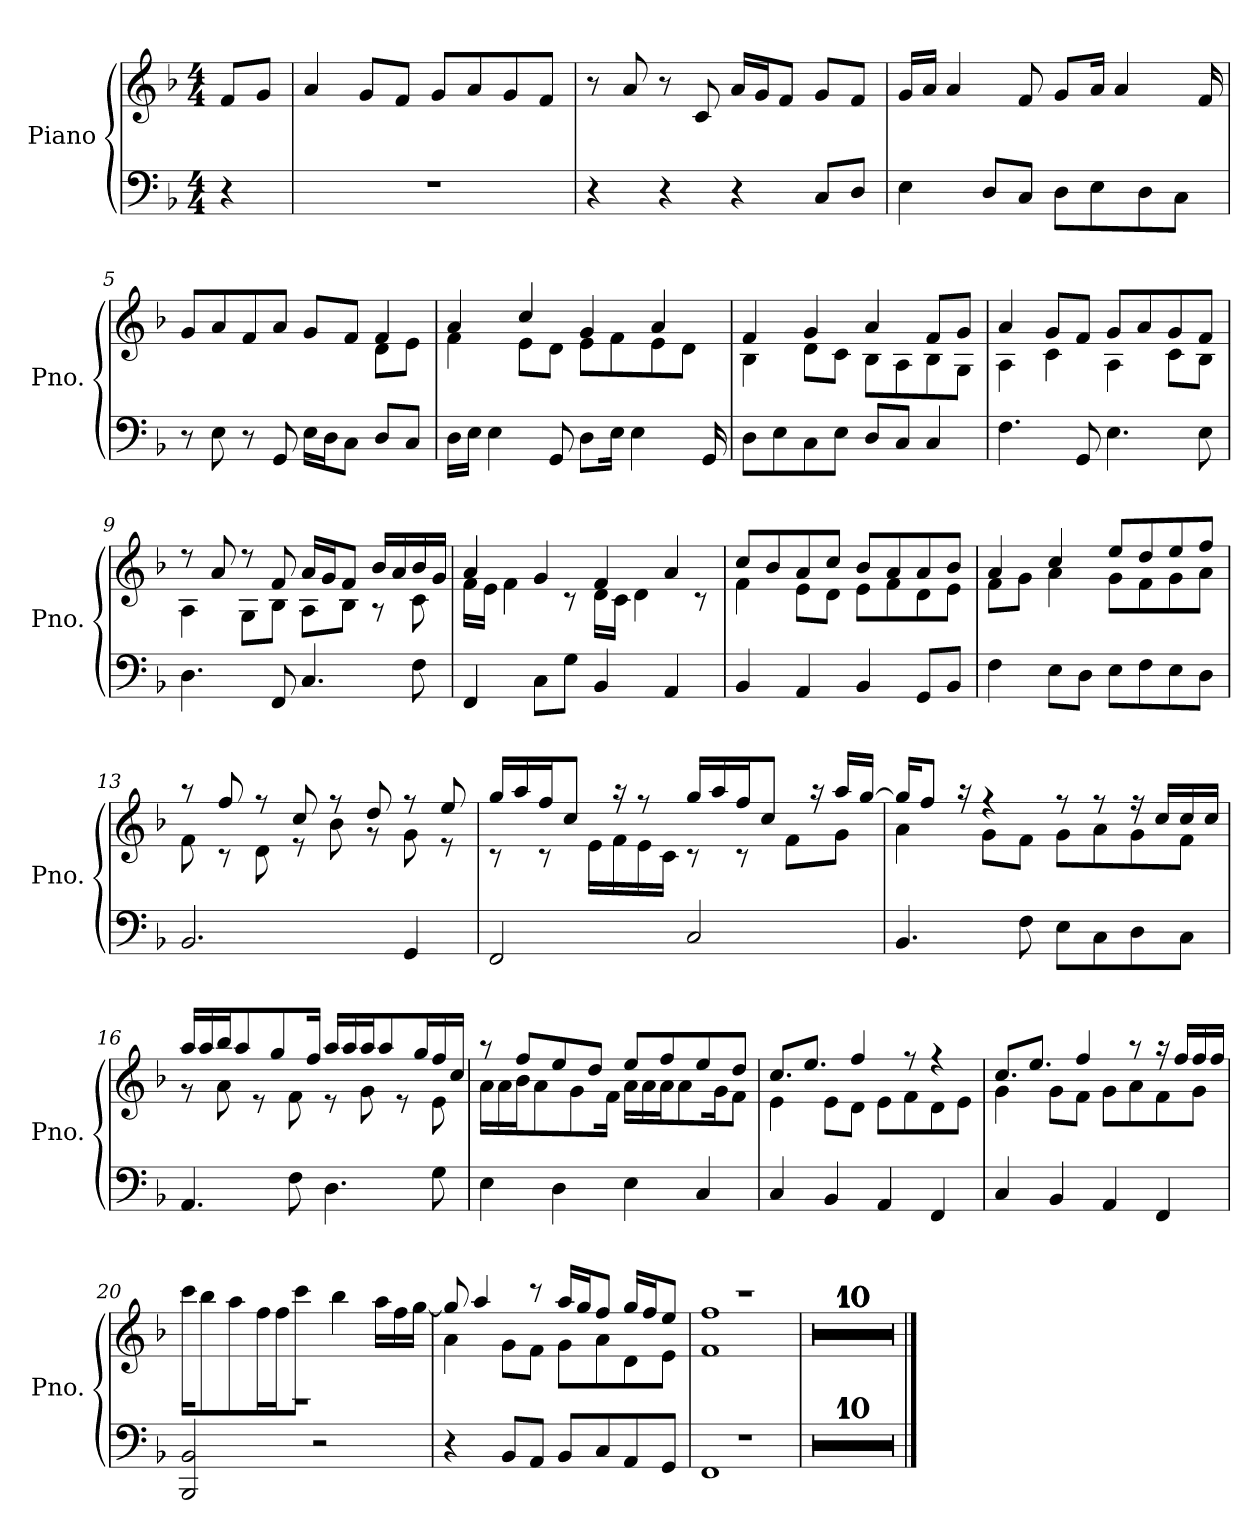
**kern	**kern
*part1	*part1
*staff2	*staff1
*I"Piano	*
*I'Pno.	*
*clefF4	*clefG2
*k[b-]	*k[b-]
*M4/4	*M4/4
*MM80	*MM80
=1	=1
4r	8f/L
.	8g/J
=2	=2
1r	4a/
.	8g/L
.	8f/J
.	8g/L
.	8a/
.	8g/
.	8f/J
=3	=3
4r	8r
.	8a/
4r	8r
.	8c/
4r	16a/LL
.	16g/J
.	8f/J
8C/L	8g/L
8D/J	8f/J
=4	=4
4E\	16g/LL
.	16a/JJ
.	4a/
8D/L	.
8C/J	8f/
8D\L	8g/L
8E\	16a/Jk
.	4a/
8D\	.
8C\J	.
.	16f/
=5	=5
*	*^
8r	8g/L	2.ryy
8E\	8a/	.
8r	8f/	.
8GG/	8a/J	.
16E\LL	8g/L	.
16D\J	.	.
8C\J	8f/J	.
8D/L	4f/	8d\L
8C/J	.	8e\J
!!LO:LB:g=z	!!
=6	=6	=6
16D\LL	4a/	4f\
16E\JJ	.	.
4E\	.	.
.	4cc/	8e\L
8GG/	.	8d\J
8D\L	4g/	8e\L
16E\Jk	.	8f\
4E\	.	.
.	4a/	8e\
.	.	8d\J
16GG/	.	.
=7	=7	=7
8D\L	4f/	4B-\
8E\	.	.
8C\	4g/	8d\L
8E\J	.	8c\J
8D/L	4a/	8B-\L
8C/J	.	8A\
4C/	8f/L	8B-\
.	8g/J	8G\J
=8	=8	=8
4.F\	4a/	4A\
.	8g/L	4c\
8GG/	8f/J	.
4.E\	8g/L	4A\
.	8a/	.
.	8g/	8c\L
8E\	8f/J	8B-\J
=9	=9	=9
4.D\	8r	4A\
.	8a/	.
.	8r	8G\L
8FF/	8f/	8B-\J
4.C/	16a/LL	8A\L
.	16g/J	.
.	8f/J	8B-\J
.	16b-/LL	8r
.	16a/	.
8F\	16b-/	8c\
.	16g/JJ	.
!!LO:LB:g=z	!!
=10	=10	=10
4FF/	4a/	16f\LL
.	.	16e\JJ
.	.	4f\
8C\L	4g/	.
8G\J	.	8r
4BB-/	4f/	16d\LL
.	.	16c\JJ
.	.	4d\
4AA/	4a/	.
.	.	8r
=11	=11	=11
4BB-/	8cc/L	4f\
.	8b-/	.
4AA/	8a/	8e\L
.	8cc/J	8d\J
4BB-/	8b-/L	8e\L
.	8a/	8f\
8GG/L	8a/	8d\
8BB-/J	8b-/J	8e\J
=12	=12	=12
4F\	4a/	8f\L
.	.	8g\J
8E\L	4cc/	4a\
8D\J	.	.
8E\L	8ee/L	8g\L
8F\	8dd/	8f\
8E\	8ee/	8g\
8D\J	8ff/J	8a\J
=13	=13	=13
2.BB-/	8r	8f\
.	8ff/	8r
.	8r	8d\
.	8cc/	8r
.	8r	8b-\
.	8dd/	8r
4GG/	8r	8g\
.	8ee/	8r
!!LO:LB:g=z	!!
=14	=14	=14
2FF/	16gg/LL	8r
.	16aa/	.
.	16ff/J	8r
.	8cc/J	.
.	.	16e\LL
.	16r	16f\
.	8r	16e\
.	.	16c\JJ
2C/	16gg/LL	8r
.	16aa/	.
.	16ff/J	8r
.	8cc/J	.
.	.	8f\L
.	16r	.
.	16aa/LL	8g\J
.	[16gg/JJ	.
=15	=15	=15
4.BB-/	16gg/KL]	4a\
.	8ff/J	.
.	16r	.
.	4r	8g\L
8F\	.	8f\J
8E\L	8r	8g\L
8C\	8r	8a\
8D\	16r	8g\
.	16cc/LL	.
8C\J	16cc/	8f\J
.	16cc/JJ	.
=16	=16	=16
4.AA/	16aa/LL	8r
.	16aa/	.
.	16bb-/J	8a\
.	8aa/	.
.	.	8r
.	8gg/	.
8F\	.	8f\
.	16ff/Jk	.
4.D\	16aa/LL	8r
.	16aa/	.
.	16aa/J	8g\
.	8aa/	.
.	.	8r
.	16gg/L	.
8G\	16ff/	8e\
.	16cc/JJ	.
!!LO:LB:g=z	!!
=17	=17	=17
4E\	8r	16a\LL
.	.	16a\
.	8ff/L	16b-\J
.	.	8a\
4D\	8ee/	.
.	.	8g\
.	8dd/J	.
.	.	16f\Jk
4E\	8ee/L	16a\LL
.	.	16a\
.	8ff/	16a\J
.	.	8a\
4C/	8ee/	.
.	.	16g\K
.	8dd/J	8f\J
=18	=18	=18
4C/	8.cc/L	4e\
.	8.ee/J	.
4BB-/	.	8e\L
.	4ff/	8d\J
4AA/	.	8e\L
.	8r	8f\
4FF/	4r	8d\
.	.	8e\J
=19	=19	=19
4C/	8.cc/L	4g\
.	8.ee/J	.
4BB-/	.	8g\L
.	4ff/	8f\J
4AA/	.	8g\L
.	8r	8a\
4FF/	16r	8f\
.	16ff/LL	.
.	16ff/	8g\J
.	16ff/JJ	.
=20	=20	=20
2BBB-/ 2BB-/	1rD	16ccc\KL
.	.	8bb-\
.	.	8aa\
.	.	16ff\L
.	.	16ff\J
.	.	8ccc\J
2r	.	.
.	.	4bb-\
.	.	16aa\LL
.	.	16ff\
.	.	[16gg\JJ
!!LO:PB:g=z	!!
=21	=21	=21
4r	8gg/]	4a\
.	4aa/	.
8BB-/L	.	8g\L
8AA/J	8r	8f\J
8BB-/L	16aa/LL	8g\L
.	16gg/J	.
8C/	8ff/J	8a\
8AA/	16gg/LL	8d\
.	16ff/J	.
8GG/J	8ee/J	8e\J
=22	=22	=22
*^	*	*
1r	1FF	1r	1f 1ff
*v	*v	*	*
=23	=23	=23
1r	1r	1r
*	*v	*v
=24	=24
1r	1r
=25	=25
1r	1r
=26	=26
1r	1r
=27	=27
1r	1r
=28	=28
1r	1r
=29	=29
1r	1r
=30	=30
1r	1r
=31	=31
1r	1r
=32	=32
1r	1r
==	==
*-	*-
